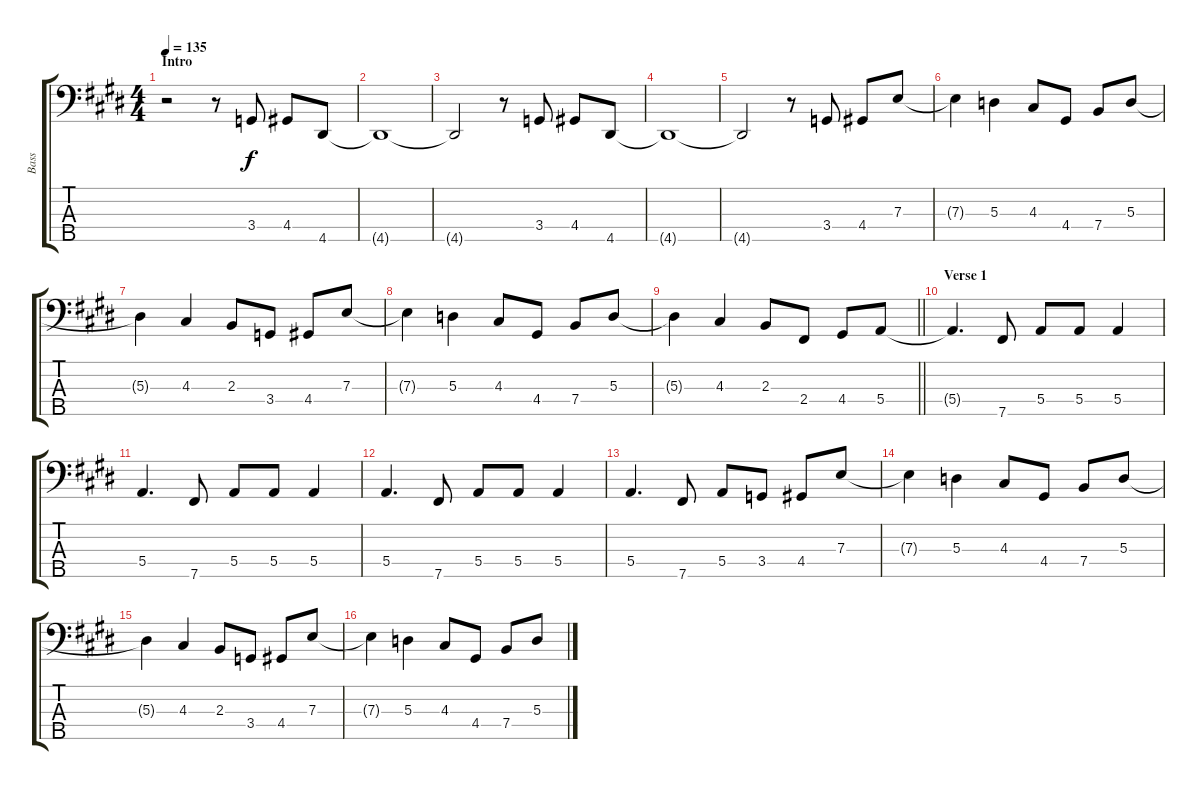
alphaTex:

\track ("Bass" "Bass") {instrument electricbassfinger}
\staff {score tabs}
\tuning (G2 D2 A1 E1 B0) {hide}
\ts (4 4)
\section ("" "Intro")
\tempo 135
\clef f4
\ks e
r.2{dy f instrument electricbassfinger} r.8 3.4.8 4.4.8 4.5.8 |
4.5{t}.1 |
4.5{t}.2 r.8 3.4.8 4.4.8 4.5.8 |
4.5{t}.1 |
4.5{t}.2 r.8 3.4.8 4.4.8 7.3.8 |
7.3{t}.4 5.3.4 4.3.8 4.4.8 7.4.8 5.3.8 |
5.3{t}.4 4.3.4 2.3.8 3.4.8 4.4.8 7.3.8 |
7.3{t}.4 5.3.4 4.3.8 4.4.8 7.4.8 5.3.8 |
\barLineRight lightlight
5.3{t}.4 4.3.4 2.3.8 2.4.8 4.4.8 5.4.8 |
\section ("" "Verse 1")
5.4{t}.4{d} 7.5.8 5.4.8 5.4.8 5.4.4 |
5.4.4{d} 7.5.8 5.4.8 5.4.8 5.4.4 |
5.4.4{d} 7.5.8 5.4.8 5.4.8 5.4.4 |
5.4.4{d} 7.5.8 5.4.8 3.4.8 4.4.8 7.3.8 |
7.3{t}.4 5.3.4 4.3.8 4.4.8 7.4.8 5.3.8 |
5.3{t}.4 4.3.4 2.3.8 3.4.8 4.4.8 7.3.8 |
7.3{t}.4 5.3.4 4.3.8 4.4.8 7.4.8 5.3.8
